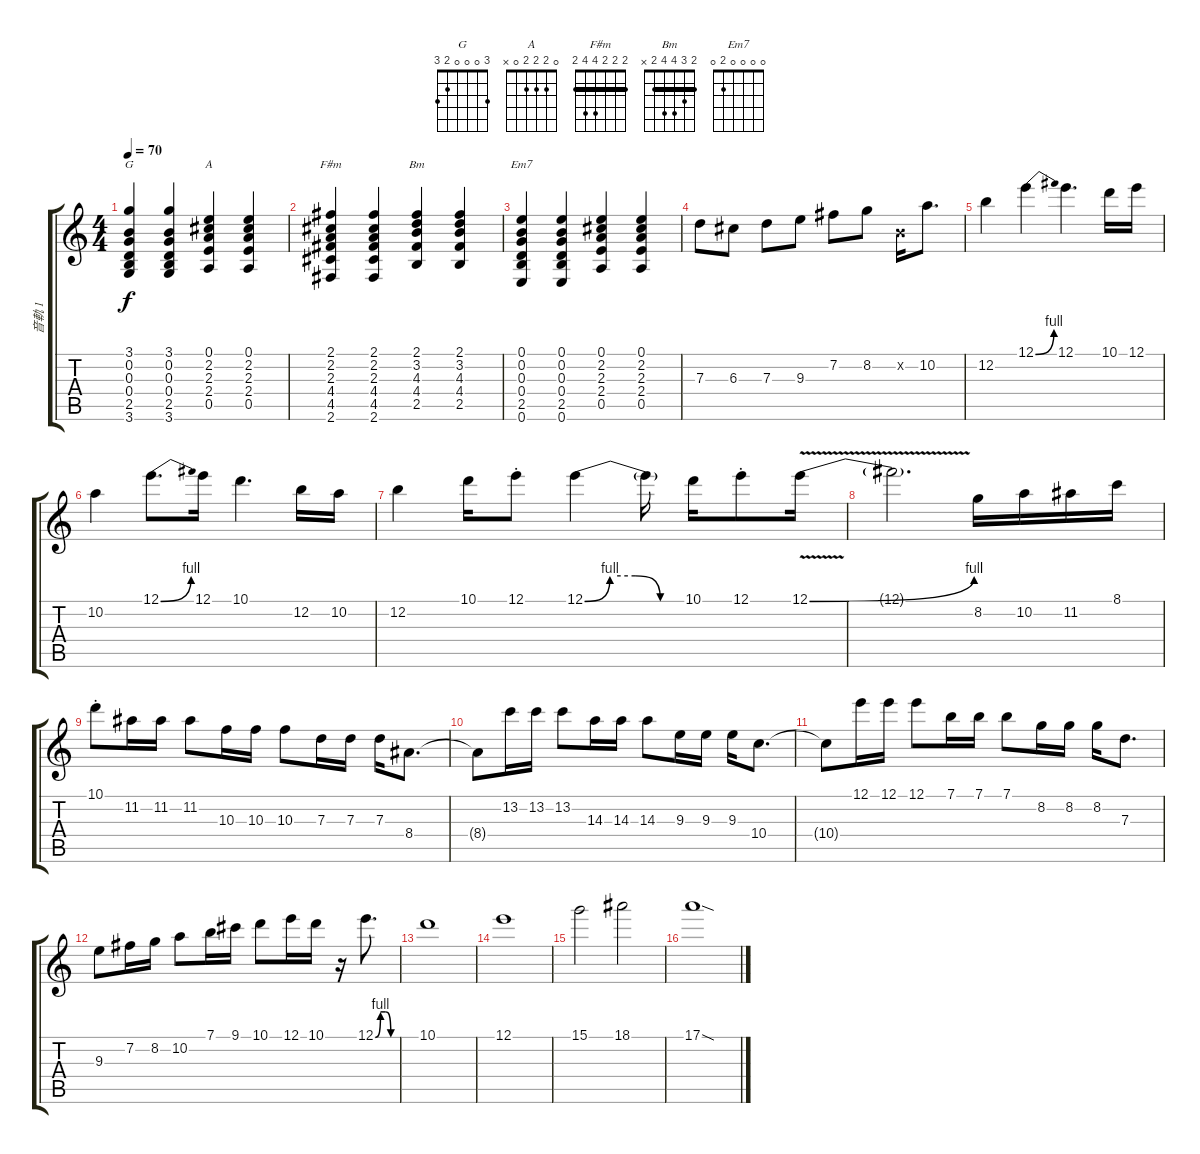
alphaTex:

\track ("音軌 1" "音軌 1") {instrument electricguitarjazz}
\staff {score tabs}
\tuning (E4 B3 G3 D3 A2 E2) {hide}
\chord ("G" 3 0 0 0 2 3)
\chord ("A" 0 2 2 2 0 x)
\chord ("F#m" 2 2 2 4 4 2) {barre 2}
\chord ("Bm" 2 3 4 4 2 x) {barre 2}
\chord ("Em7" 0 0 0 0 2 0)
\ts (4 4)
\tempo 70
\clef g2
\ks c
(3.1 0.2 0.3 0.4 2.5 3.6).4{ch "G" dy f} (3.1 0.2 0.3 0.4 2.5 3.6).4 (0.1 2.2 2.3 2.4 0.5).4{ch "A"} (0.1 2.2 2.3 2.4 0.5).4 |
(2.1 2.2 2.3 4.4 4.5 2.6).4{ch "F#m"} (2.1 2.2 2.3 4.4 4.5 2.6).4 (2.1 3.2 4.3 4.4 2.5).4{ch "Bm"} (2.1 3.2 4.3 4.4 2.5).4 |
(0.1 0.2 0.3 0.4 2.5 0.6).4{ch "Em7"} (0.1 0.2 0.3 0.4 2.5 0.6).4 (0.1 2.2 2.3 2.4 0.5).4 (0.1 2.2 2.3 2.4 0.5).4 |
7.3.8{instrument overdrivenguitar} 6.3.8 7.3.8 9.3.8 7.2.8 8.2.8 0.2{x}.16 10.2.8{d} |
12.2.4 12.1{be (bend 0 0 60 4)}.4 12.1.4{d} 10.1.16 12.1.16 |
10.2.4 12.1{be (bend 0 0 60 4)}.8{d} 12.1.16 10.1.4{d} 12.2.16 10.2.16 |
12.2.4 10.1.16 12.1{st}.8 12.1{be (custom 0 0 15 4 30 4 45 0 60 0)}.4 12.1{t}.16 10.1.16 12.1{st}.8 12.1{be (bend 0 0 60 4) v}.16 |
12.1{t}.2{d} 8.2.16 10.2.16 11.2.16 8.1.16 |
10.1{st}.8 11.2.16 11.2.16 11.2.8 10.3.16 10.3.16 10.3.8 7.3.16 7.3.16 7.3.16 8.4.8{d} |
8.4{t}.8 13.2.16 13.2.16 13.2.8 14.3.16 14.3.16 14.3.8 9.3.16 9.3.16 9.3.16 10.4.8{d} |
10.4{t}.8 12.1.16 12.1.16 12.1.8 7.1.16 7.1.16 7.1.8 8.2.16 8.2.16 8.2.16 7.3.8{d} |
9.3.8 7.2.16 8.2.16 10.2.8 7.1.16 9.1.16 10.1.8 12.1.16 10.1.16 r.16 12.1{be (custom 0 0 15 4 30 4 45 0 60 0)}.8{d} |
10.1.1 |
12.1.1 |
15.1.2 18.1.2 |
17.1{sod}.1
